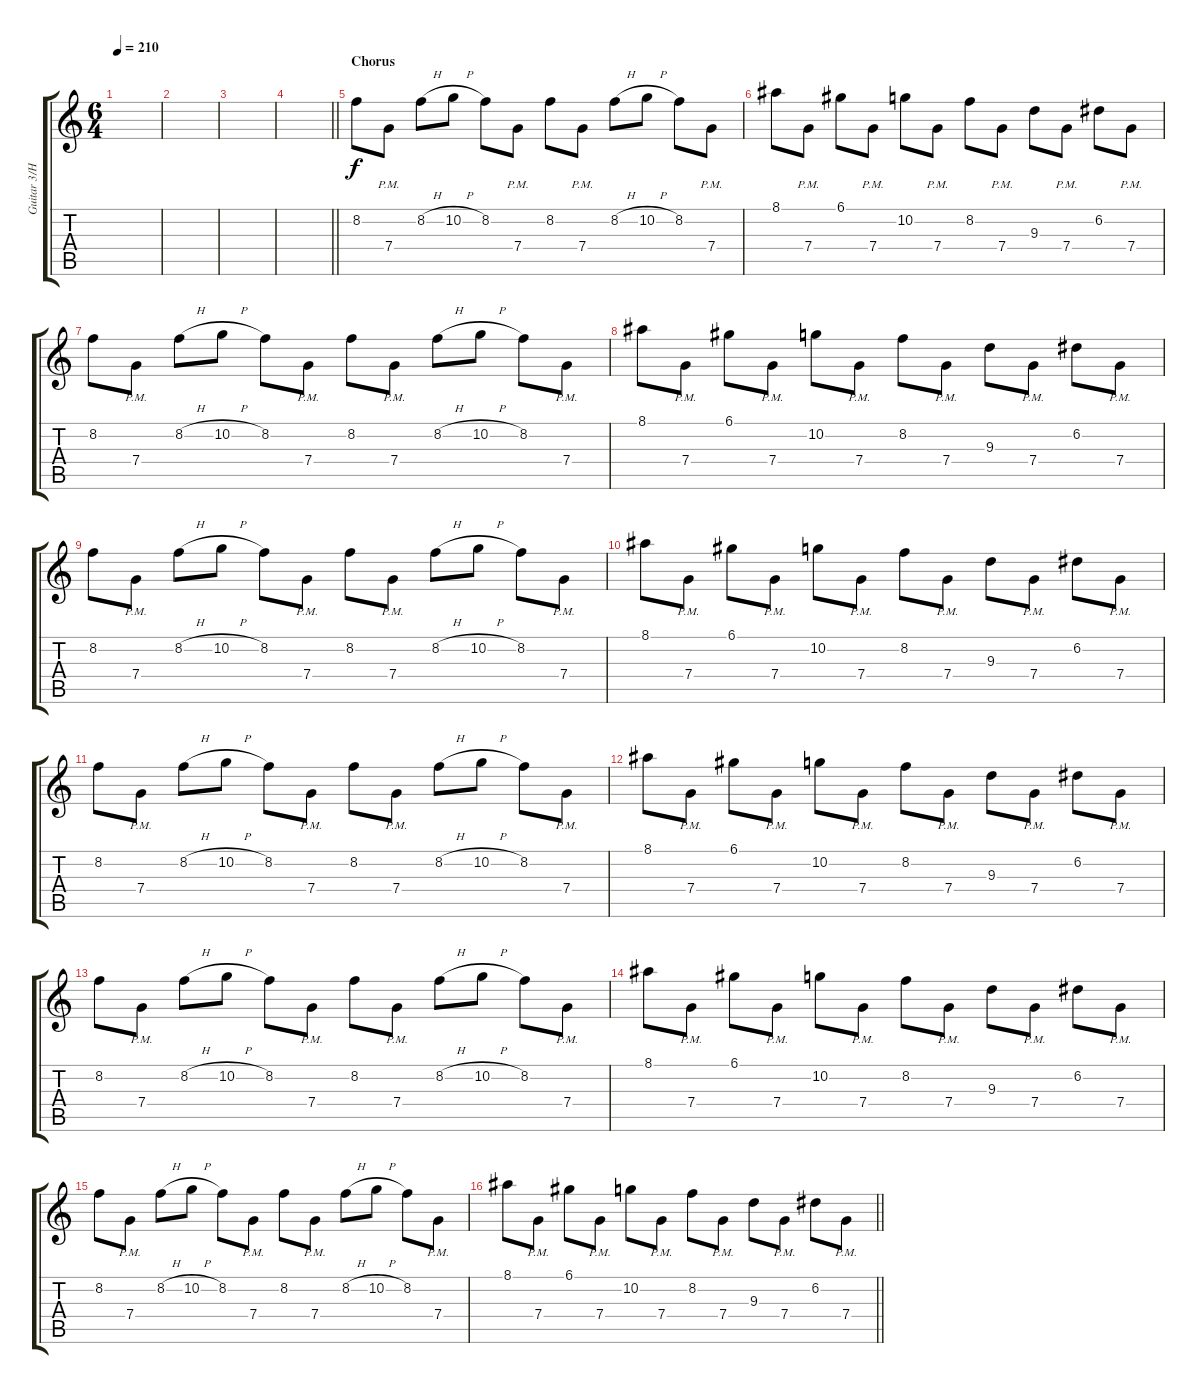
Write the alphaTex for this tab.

\track ("Guitar 3/Harmony" "Guitar 3/H") {instrument distortionguitar}
\staff {score tabs}
\tuning (D4 A3 F3 C3 G2 C2) {hide}
\ts (6 4)
\tempo 210
\clef g2
\ks c
|
|
|
\barLineRight lightlight
|
\section ("" "Chorus")
8.2.8 7.4{pm}.8 8.2{h}.8 10.2{h}.8 8.2.8 7.4{pm}.8 8.2.8 7.4{pm}.8 8.2{h}.8 10.2{h}.8 8.2.8 7.4{pm}.8 |
8.1.8 7.4{pm}.8 6.1.8 7.4{pm}.8 10.2.8 7.4{pm}.8 8.2.8 7.4{pm}.8 9.3.8 7.4{pm}.8 6.2.8 7.4{pm}.8 |
8.2.8 7.4{pm}.8 8.2{h}.8 10.2{h}.8 8.2.8 7.4{pm}.8 8.2.8 7.4{pm}.8 8.2{h}.8 10.2{h}.8 8.2.8 7.4{pm}.8 |
8.1.8 7.4{pm}.8 6.1.8 7.4{pm}.8 10.2.8 7.4{pm}.8 8.2.8 7.4{pm}.8 9.3.8 7.4{pm}.8 6.2.8 7.4{pm}.8 |
8.2.8 7.4{pm}.8 8.2{h}.8 10.2{h}.8 8.2.8 7.4{pm}.8 8.2.8 7.4{pm}.8 8.2{h}.8 10.2{h}.8 8.2.8 7.4{pm}.8 |
8.1.8 7.4{pm}.8 6.1.8 7.4{pm}.8 10.2.8 7.4{pm}.8 8.2.8 7.4{pm}.8 9.3.8 7.4{pm}.8 6.2.8 7.4{pm}.8 |
8.2.8 7.4{pm}.8 8.2{h}.8 10.2{h}.8 8.2.8 7.4{pm}.8 8.2.8 7.4{pm}.8 8.2{h}.8 10.2{h}.8 8.2.8 7.4{pm}.8 |
8.1.8 7.4{pm}.8 6.1.8 7.4{pm}.8 10.2.8 7.4{pm}.8 8.2.8 7.4{pm}.8 9.3.8 7.4{pm}.8 6.2.8 7.4{pm}.8 |
8.2.8 7.4{pm}.8 8.2{h}.8 10.2{h}.8 8.2.8 7.4{pm}.8 8.2.8 7.4{pm}.8 8.2{h}.8 10.2{h}.8 8.2.8 7.4{pm}.8 |
8.1.8 7.4{pm}.8 6.1.8 7.4{pm}.8 10.2.8 7.4{pm}.8 8.2.8 7.4{pm}.8 9.3.8 7.4{pm}.8 6.2.8 7.4{pm}.8 |
8.2.8 7.4{pm}.8 8.2{h}.8 10.2{h}.8 8.2.8 7.4{pm}.8 8.2.8 7.4{pm}.8 8.2{h}.8 10.2{h}.8 8.2.8 7.4{pm}.8 |
\barLineRight lightlight
8.1.8 7.4{pm}.8 6.1.8 7.4{pm}.8 10.2.8 7.4{pm}.8 8.2.8 7.4{pm}.8 9.3.8 7.4{pm}.8 6.2.8 7.4{pm}.8
